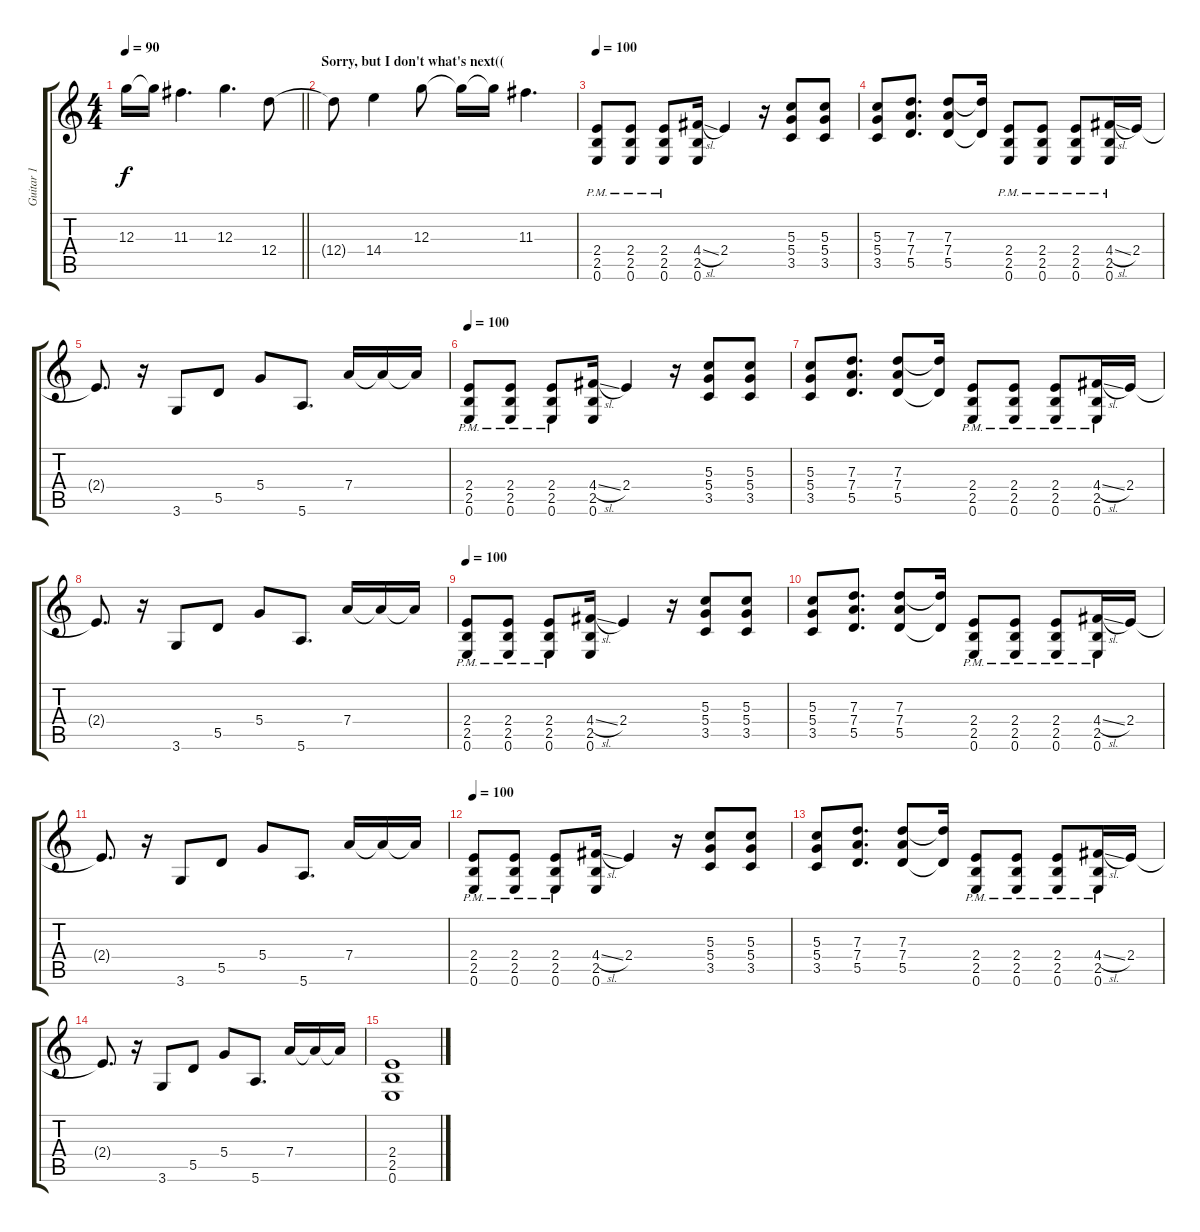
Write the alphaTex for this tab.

\track ("Guitar 1" "Guitar 1") {instrument distortionguitar}
\staff {score tabs}
\tuning (E4 B3 G3 D3 A2 E2) {hide}
\ts (4 4)
\tempo 90
\clef g2
\barLineRight lightlight
\ks c
12.3{t}.16{dy f} 12.3{t}.16 11.3.4{d} 12.3.4{d} 12.4.8 |
\section ("" "Sorry, but I don't what's next((")
12.4{t}.8 14.4.4 12.3.8 12.3{t}.16 12.3{t}.16 11.3.4{d} |
\tempo 100
(2.4{pm} 2.5{pm} 0.6{pm}).8{instrument distortionguitar} (2.4{pm} 2.5{pm} 0.6{pm}).8 (2.4{pm} 2.5{pm} 0.6{pm}).8 (4.4{sl} 2.5 0.6).16 2.4.4 r.16 (5.3 5.4 3.5).8 (5.3 5.4 3.5).8 |
(5.3 5.4 3.5).8 (7.3 7.4 5.5).8{d} (7.3 7.4 5.5).8 (7.3{t} 5.5{t}).16 (2.4{pm} 2.5{pm} 0.6{pm}).8 (2.4{pm} 2.5{pm} 0.6{pm}).8 (2.4{pm} 2.5{pm} 0.6{pm}).8 (4.4{sl pm} 2.5{pm} 0.6{pm}).16 2.4.16 |
2.4{t}.8{d} r.16 3.6.8 5.5.8 5.4.8 5.6.8{d} 7.4.16 7.4{t}.16 7.4{t}.16 |
\tempo 100
(2.4{pm} 2.5{pm} 0.6{pm}).8 (2.4{pm} 2.5{pm} 0.6{pm}).8 (2.4{pm} 2.5{pm} 0.6{pm}).8 (4.4{sl} 2.5 0.6).16 2.4.4 r.16 (5.3 5.4 3.5).8 (5.3 5.4 3.5).8 |
(5.3 5.4 3.5).8 (7.3 7.4 5.5).8{d} (7.3 7.4 5.5).8 (7.3{t} 5.5{t}).16 (2.4{pm} 2.5{pm} 0.6{pm}).8 (2.4{pm} 2.5{pm} 0.6{pm}).8 (2.4{pm} 2.5{pm} 0.6{pm}).8 (4.4{sl pm} 2.5{pm} 0.6{pm}).16 2.4.16 |
2.4{t}.8{d} r.16 3.6.8 5.5.8 5.4.8 5.6.8{d} 7.4.16 7.4{t}.16 7.4{t}.16 |
\tempo 100
(2.4{pm} 2.5{pm} 0.6{pm}).8 (2.4{pm} 2.5{pm} 0.6{pm}).8 (2.4{pm} 2.5{pm} 0.6{pm}).8 (4.4{sl} 2.5 0.6).16 2.4.4 r.16 (5.3 5.4 3.5).8 (5.3 5.4 3.5).8 |
(5.3 5.4 3.5).8 (7.3 7.4 5.5).8{d} (7.3 7.4 5.5).8 (7.3{t} 5.5{t}).16 (2.4{pm} 2.5{pm} 0.6{pm}).8 (2.4{pm} 2.5{pm} 0.6{pm}).8 (2.4{pm} 2.5{pm} 0.6{pm}).8 (4.4{sl pm} 2.5{pm} 0.6{pm}).16 2.4.16 |
2.4{t}.8{d} r.16 3.6.8 5.5.8 5.4.8 5.6.8{d} 7.4.16 7.4{t}.16 7.4{t}.16 |
\tempo 100
(2.4{pm} 2.5{pm} 0.6{pm}).8 (2.4{pm} 2.5{pm} 0.6{pm}).8 (2.4{pm} 2.5{pm} 0.6{pm}).8 (4.4{sl} 2.5 0.6).16 2.4.4 r.16 (5.3 5.4 3.5).8 (5.3 5.4 3.5).8 |
(5.3 5.4 3.5).8 (7.3 7.4 5.5).8{d} (7.3 7.4 5.5).8 (7.3{t} 5.5{t}).16 (2.4{pm} 2.5{pm} 0.6{pm}).8 (2.4{pm} 2.5{pm} 0.6{pm}).8 (2.4{pm} 2.5{pm} 0.6{pm}).8 (4.4{sl pm} 2.5{pm} 0.6{pm}).16 2.4.16 |
2.4{t}.8{d} r.16 3.6.8 5.5.8 5.4.8 5.6.8{d} 7.4.16 7.4{t}.16 7.4{t}.16 |
(2.4 2.5 0.6).1
